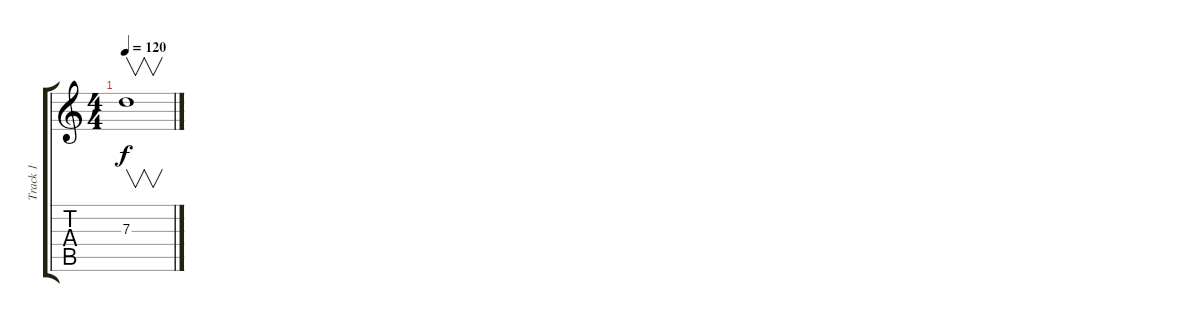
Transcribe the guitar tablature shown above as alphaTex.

\track ("Track 1" "Track 1") {instrument electricguitarjazz}
\staff {score tabs}
\tuning (E4 B3 G3 D3 A2 D2) {hide}
\ts (4 4)
\tempo 120
\clef g2
\ks c
7.3.1{v dy f}
